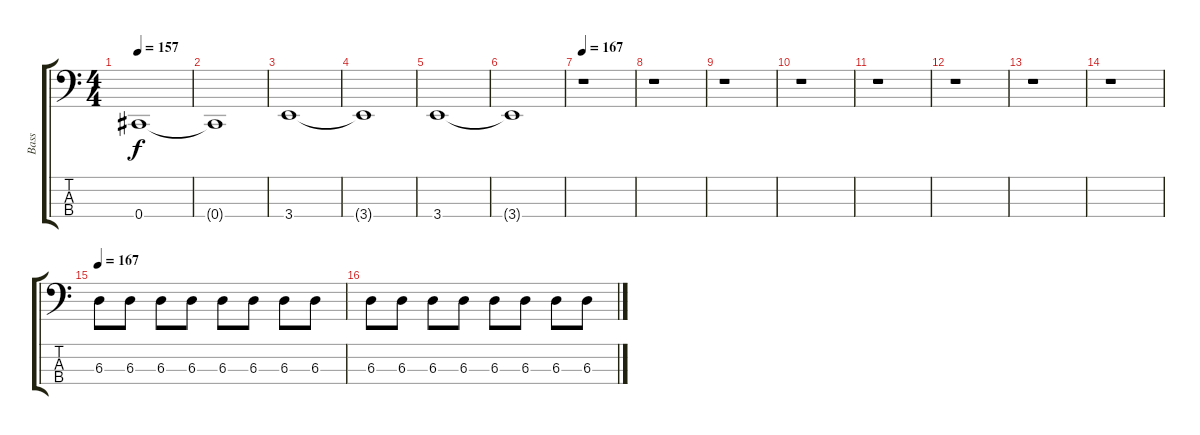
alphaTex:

\track ("Bass" "Bass") {instrument electricbasspick}
\staff {score tabs}
\tuning (Gb2 Db2 Ab1 Db1) {hide}
\ts (4 4)
\tempo 157
\clef f4
\ks c
0.4.1{dy f} |
0.4{t}.1 |
3.4.1 |
3.4{t}.1 |
3.4.1 |
3.4{t}.1 |
\tempo 167
r.1 |
r.1 |
r.1 |
r.1 |
r.1 |
r.1 |
r.1 |
r.1 |
\tempo 167
6.3.8 6.3.8 6.3.8 6.3.8 6.3.8 6.3.8 6.3.8 6.3.8 |
6.3.8 6.3.8 6.3.8 6.3.8 6.3.8 6.3.8 6.3.8 6.3.8
